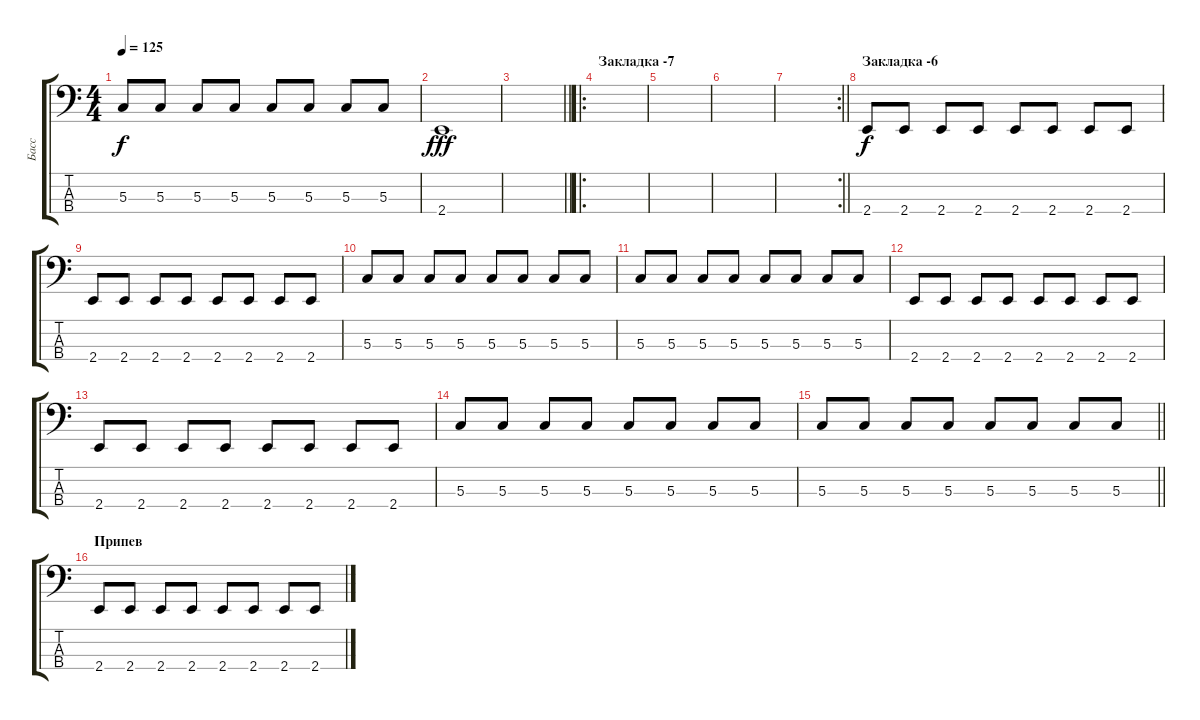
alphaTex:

\track ("Басс" "Басс") {instrument electricbassfinger}
\staff {score tabs}
\tuning (F2 C2 G1 D1) {hide}
\ts (4 4)
\tempo 125
\clef f4
\ks c
5.3.8{dy f} 5.3.8 5.3.8 5.3.8 5.3.8 5.3.8 5.3.8 5.3.8 |
2.4.1{dy fff} |
\barLineRight lightlight
|
\ro
\section ("" "Закладка -7")
|
|
|
\rc 2
\barLineRight lightlight
|
\section ("" "Закладка -6")
2.4.8{dy f} 2.4.8 2.4.8 2.4.8 2.4.8 2.4.8 2.4.8 2.4.8 |
2.4.8 2.4.8 2.4.8 2.4.8 2.4.8 2.4.8 2.4.8 2.4.8 |
5.3.8 5.3.8 5.3.8 5.3.8 5.3.8 5.3.8 5.3.8 5.3.8 |
5.3.8 5.3.8 5.3.8 5.3.8 5.3.8 5.3.8 5.3.8 5.3.8 |
2.4.8 2.4.8 2.4.8 2.4.8 2.4.8 2.4.8 2.4.8 2.4.8 |
2.4.8 2.4.8 2.4.8 2.4.8 2.4.8 2.4.8 2.4.8 2.4.8 |
5.3.8 5.3.8 5.3.8 5.3.8 5.3.8 5.3.8 5.3.8 5.3.8 |
\barLineRight lightlight
5.3.8 5.3.8 5.3.8 5.3.8 5.3.8 5.3.8 5.3.8 5.3.8 |
\section ("" "Припев")
2.4.8 2.4.8 2.4.8 2.4.8 2.4.8 2.4.8 2.4.8 2.4.8
